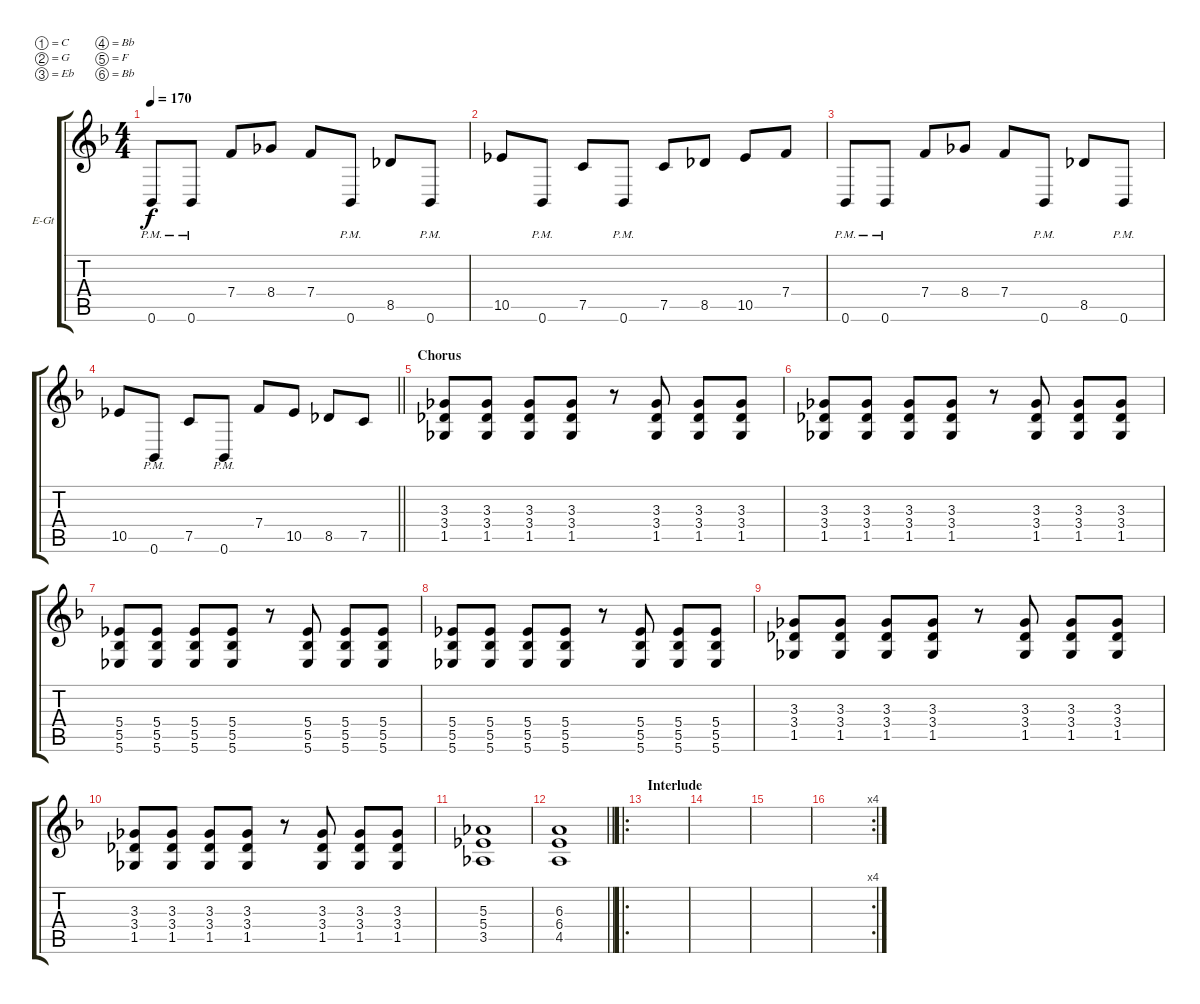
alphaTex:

\bracketExtendMode groupsimilarinstruments
\firstSystemTrackNameOrientation horizontal
\otherSystemsTrackNameOrientation horizontal
\track ("Björn Gelotte" "E-Gt") {instrument distortionguitar}
\staff {score tabs}
\tuning (C4 G3 Eb3 Bb2 F2 Bb1)
\ts (4 4)
\tempo 170
\clef g2
\scale
0.332727
\ks dminor
0.6{pm}.8{dy f} 0.6{pm}.8 7.4.8 8.4.8 7.4.8 0.6{pm}.8 8.5.8 0.6{pm}.8 |
\scale
0.334545 10.5.8 0.6{pm}.8 7.5.8 0.6{pm}.8 7.5.8 8.5.8 10.5.8 7.4.8 |
\scale
0.332727 0.6{pm}.8 0.6{pm}.8 7.4.8 8.4.8 7.4.8 0.6{pm}.8 8.5.8 0.6{pm}.8 |
\scale
0.36381
\barLineRight lightlight
10.5.8 0.6{pm}.8 7.5.8 0.6{pm}.8 7.4.8 10.5.8 8.5.8 7.5.8 |
\section ("" "Chorus")
\scale
0.318095 (3.3 3.4 1.5).8 (3.3 3.4 1.5).8 (3.3 3.4 1.5).8 (3.3 3.4 1.5).8 r.8 (3.3 3.4 1.5).8 (3.3 3.4 1.5).8 (3.3 3.4 1.5).8 |
\scale
0.318095 (3.3 3.4 1.5).8 (3.3 3.4 1.5).8 (3.3 3.4 1.5).8 (3.3 3.4 1.5).8 r.8 (3.3 3.4 1.5).8 (3.3 3.4 1.5).8 (3.3 3.4 1.5).8 |
\scale
0.329243 (5.4 5.5 5.6).8 (5.4 5.5 5.6).8 (5.4 5.5 5.6).8 (5.4 5.5 5.6).8 r.8 (5.4 5.5 5.6).8 (5.4 5.5 5.6).8 (5.4 5.5 5.6).8 |
\scale
0.329243 (5.4 5.5 5.6).8 (5.4 5.5 5.6).8 (5.4 5.5 5.6).8 (5.4 5.5 5.6).8 r.8 (5.4 5.5 5.6).8 (5.4 5.5 5.6).8 (5.4 5.5 5.6).8 |
\scale
0.341513 (3.3 3.4 1.5).8 (3.3 3.4 1.5).8 (3.3 3.4 1.5).8 (3.3 3.4 1.5).8 r.8 (3.3 3.4 1.5).8 (3.3 3.4 1.5).8 (3.3 3.4 1.5).8 |
\scale
0.568027 (3.3 3.4 1.5).8 (3.3 3.4 1.5).8 (3.3 3.4 1.5).8 (3.3 3.4 1.5).8 r.8 (3.3 3.4 1.5).8 (3.3 3.4 1.5).8 (3.3 3.4 1.5).8 |
\scale
0.221088 (5.3 5.4 3.5).1 |
\scale
0.210884
\barLineRight lightlight
(6.3 6.4 4.5).1 |
\ro
\section ("" "Interlude")
\scale
0.373737 |
\scale
0.313131 |
\scale
0.313131 |
\rc 4
\scale
0.333333
